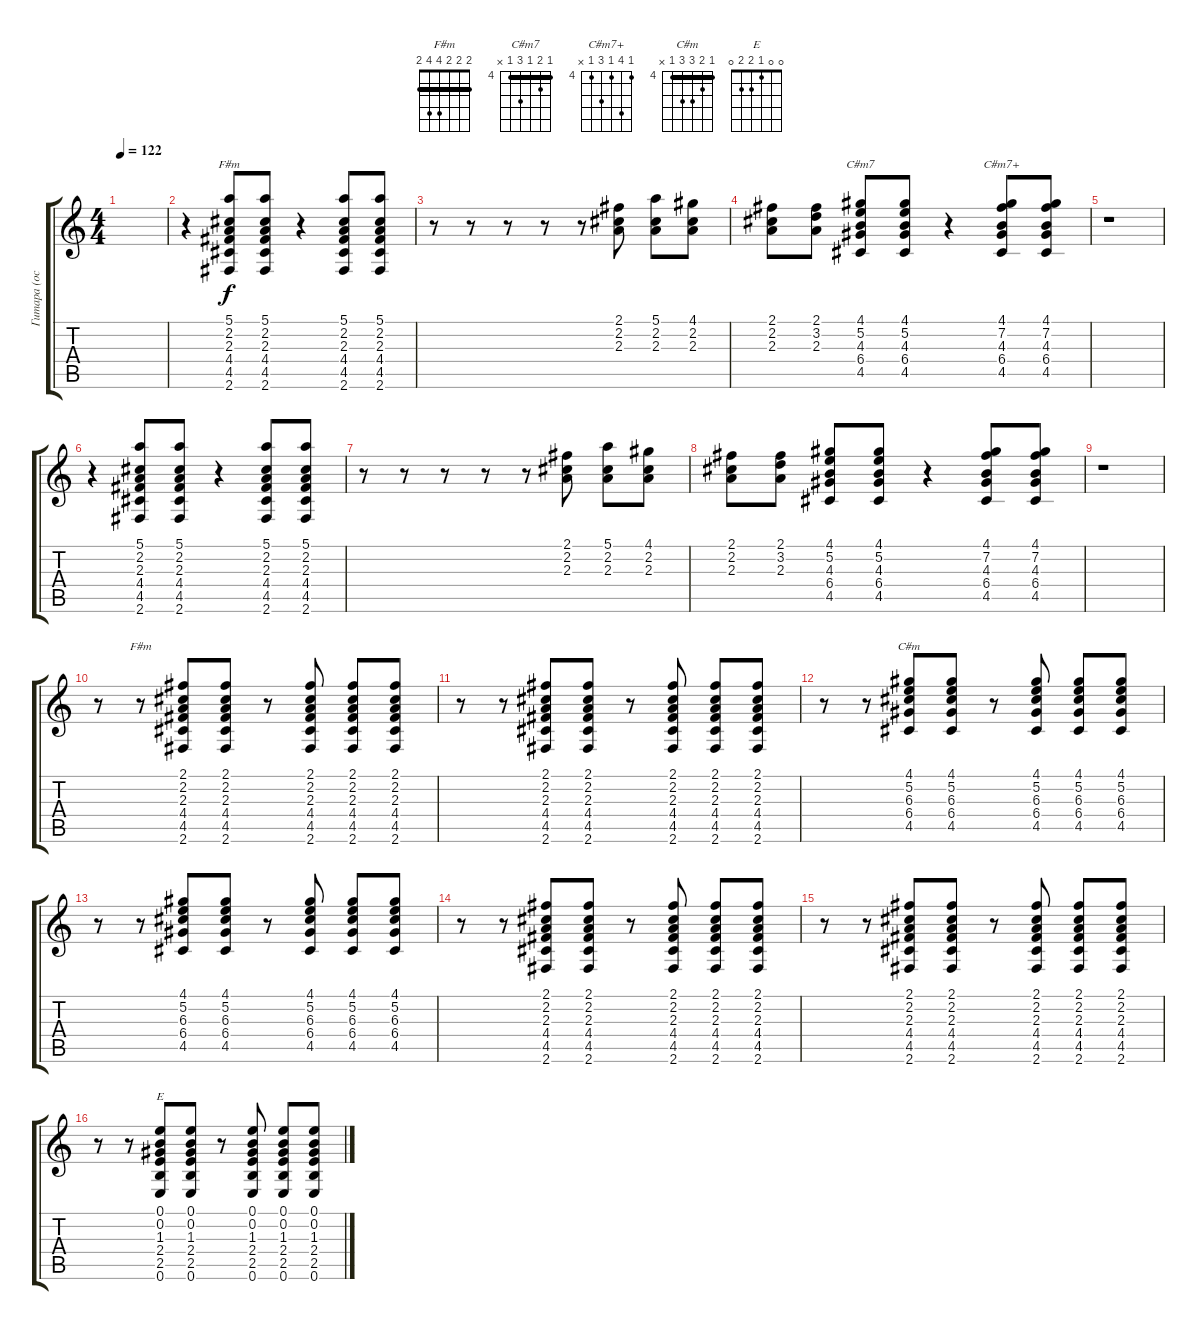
\track ("Гитара (основная)" "Гитара (ос") {instrument acousticguitarsteel}
\staff {score tabs}
\tuning (E4 B3 G3 D3 A2 E2) {hide}
\chord ("F#m" 5 2 2 4 4 2) {barre 2}
\chord ("C#m7" 4 5 4 6 4 x) {firstfret 4 barre 4}
\chord ("C#m7+" 4 7 4 6 4 x) {firstfret 4}
\chord ("F#m" 2 2 2 4 4 2) {barre 2}
\chord ("C#m" 4 5 6 6 4 x) {firstfret 4 barre 4}
\chord ("E" 0 0 1 2 2 0)
\ts (4 4)
\tempo 122
\clef g2
\ks c
|
r.4 (5.1 2.2 2.3 4.4 4.5 2.6).8{ch "F#m"} (5.1 2.2 2.3 4.4 4.5 2.6).8 r.4 (5.1 2.2 2.3 4.4 4.5 2.6).8 (5.1 2.2 2.3 4.4 4.5 2.6).8 |
r.8 r.8 r.8 r.8 r.8 (2.1 2.2 2.3).8 (5.1 2.2 2.3).8 (4.1 2.2 2.3).8 |
(2.1 2.2 2.3).8 (2.1 3.2 2.3).8 (4.1 5.2 4.3 6.4 4.5).8{ch "C#m7"} (4.1 5.2 4.3 6.4 4.5).8 r.4 (4.1 7.2 4.3 6.4 4.5).8{ch "C#m7+"} (4.1 7.2 4.3 6.4 4.5).8 |
r.1 |
r.4 (5.1 2.2 2.3 4.4 4.5 2.6).8 (5.1 2.2 2.3 4.4 4.5 2.6).8 r.4 (5.1 2.2 2.3 4.4 4.5 2.6).8 (5.1 2.2 2.3 4.4 4.5 2.6).8 |
r.8 r.8 r.8 r.8 r.8 (2.1 2.2 2.3).8 (5.1 2.2 2.3).8 (4.1 2.2 2.3).8 |
(2.1 2.2 2.3).8 (2.1 3.2 2.3).8 (4.1 5.2 4.3 6.4 4.5).8 (4.1 5.2 4.3 6.4 4.5).8 r.4 (4.1 7.2 4.3 6.4 4.5).8 (4.1 7.2 4.3 6.4 4.5).8 |
r.1 |
r.8 r.8{ch "F#m"} (2.1 2.2 2.3 4.4 4.5 2.6).8 (2.1 2.2 2.3 4.4 4.5 2.6).8 r.8 (2.1 2.2 2.3 4.4 4.5 2.6).8 (2.1 2.2 2.3 4.4 4.5 2.6).8 (2.1 2.2 2.3 4.4 4.5 2.6).8 |
r.8 r.8 (2.1 2.2 2.3 4.4 4.5 2.6).8 (2.1 2.2 2.3 4.4 4.5 2.6).8 r.8 (2.1 2.2 2.3 4.4 4.5 2.6).8 (2.1 2.2 2.3 4.4 4.5 2.6).8 (2.1 2.2 2.3 4.4 4.5 2.6).8 |
r.8 r.8 (4.1 5.2 6.3 6.4 4.5).8{ch "C#m"} (4.1 5.2 6.3 6.4 4.5).8 r.8 (4.1 5.2 6.3 6.4 4.5).8 (4.1 5.2 6.3 6.4 4.5).8 (4.1 5.2 6.3 6.4 4.5).8 |
r.8 r.8 (4.1 5.2 6.3 6.4 4.5).8 (4.1 5.2 6.3 6.4 4.5).8 r.8 (4.1 5.2 6.3 6.4 4.5).8 (4.1 5.2 6.3 6.4 4.5).8 (4.1 5.2 6.3 6.4 4.5).8 |
r.8 r.8 (2.1 2.2 2.3 4.4 4.5 2.6).8 (2.1 2.2 2.3 4.4 4.5 2.6).8 r.8 (2.1 2.2 2.3 4.4 4.5 2.6).8 (2.1 2.2 2.3 4.4 4.5 2.6).8 (2.1 2.2 2.3 4.4 4.5 2.6).8 |
r.8 r.8 (2.1 2.2 2.3 4.4 4.5 2.6).8 (2.1 2.2 2.3 4.4 4.5 2.6).8 r.8 (2.1 2.2 2.3 4.4 4.5 2.6).8 (2.1 2.2 2.3 4.4 4.5 2.6).8 (2.1 2.2 2.3 4.4 4.5 2.6).8 |
r.8 r.8 (0.1 0.2 1.3 2.4 2.5 0.6).8{ch "E"} (0.1 0.2 1.3 2.4 2.5 0.6).8 r.8 (0.1 0.2 1.3 2.4 2.5 0.6).8 (0.1 0.2 1.3 2.4 2.5 0.6).8 (0.1 0.2 1.3 2.4 2.5 0.6).8
